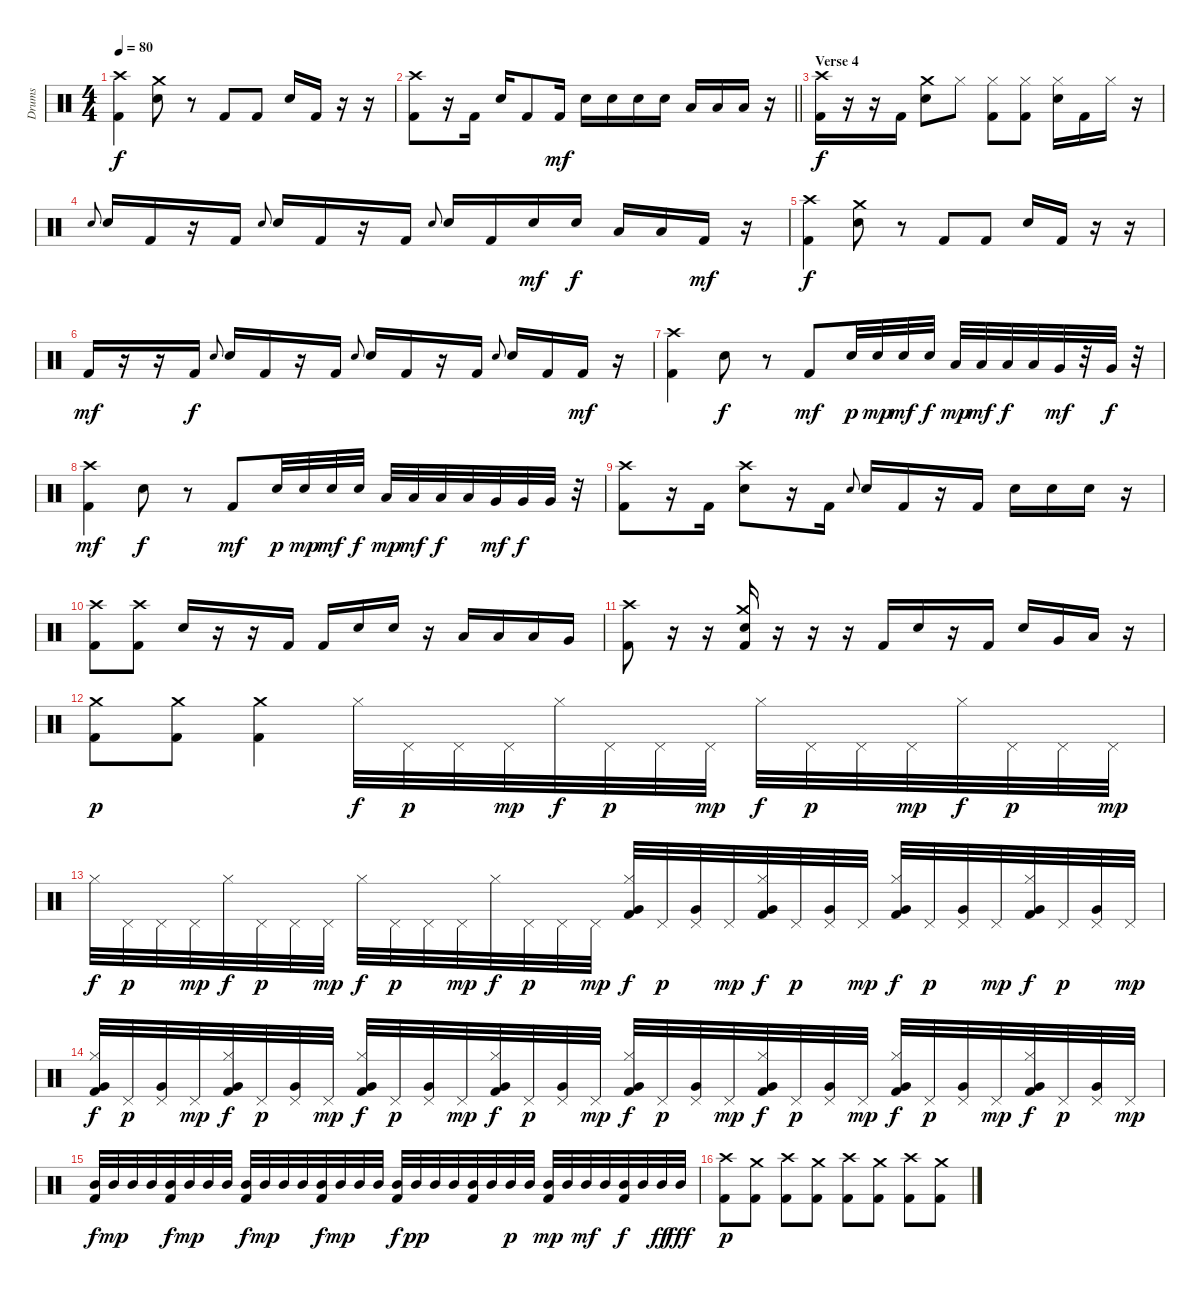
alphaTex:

\track ("Drums" "Drums") {instrument percussion}
\staff {score}
\articulation defaults
\ts (4 4)
\tempo 80
\clef neutral
\ks c
("Crash high (hit)" "Kick (hit) 2").4{dy f} ("Crash medium (hit)" "Snare (hit) 2").8 r.8 "Kick (hit) 2".8 "Kick (hit) 2".8 "Snare (hit) 2".16 "Kick (hit) 2".16 r.16 r.16 |
\barLineRight lightlight
("Crash high (hit)" "Kick (hit) 2").8 r.16 "Kick (hit) 2".16 "Snare (hit) 2".16 "Kick (hit) 2".8 "Kick (hit) 2".16{dy mf} "Snare (hit) 2".16 "Snare (hit) 2".16 "Snare (hit) 2".16 "Snare (hit) 2".16 "Low Tom (hit)".16 "Low Tom (hit)".16 "Low Tom (hit)".16 r.16 |
\section ("" "Verse 4")
("Crash high (hit)" "Kick (hit) 2").16{dy f} r.16 r.16 "Kick (hit) 2".16 ("Crash medium (hit)" "Snare (hit) 2").8 "Hi-Hat (closed)".8 ("Hi-Hat (closed)" "Kick (hit) 2").8 ("Hi-Hat (closed)" "Kick (hit) 2").8 ("Hi-Hat (closed)" "Snare (hit) 2").16 "Kick (hit) 2".16 "Hi-Hat (closed)".16 r.16 |
"Snare (hit) 2".8{gr onbeat} "Snare (hit) 2".16 "Kick (hit) 2".16 r.16 "Kick (hit) 2".16 "Snare (hit) 2".8{gr onbeat} "Snare (hit) 2".16 "Kick (hit) 2".16 r.16 "Kick (hit) 2".16 "Snare (hit) 2".8{gr onbeat} "Snare (hit) 2".16 "Kick (hit) 2".16 "Snare (hit) 2".16{dy mf} "Snare (hit) 2".16{dy f} "Low Tom (hit)".16 "Low Tom (hit)".16 "Kick (hit) 2".16{dy mf} r.16 |
("Crash high (hit)" "Kick (hit) 2").4{dy f} ("Crash medium (hit)" "Snare (hit) 2").8 r.8 "Kick (hit) 2".8 "Kick (hit) 2".8 "Snare (hit) 2".16 "Kick (hit) 2".16 r.16 r.16 |
"Kick (hit) 2".16{dy mf} r.16 r.16 "Kick (hit) 2".16{dy f} "Snare (hit) 2".8{gr onbeat} "Snare (hit) 2".16 "Kick (hit) 2".16 r.16 "Kick (hit) 2".16 "Snare (hit) 2".8{gr onbeat} "Snare (hit) 2".16 "Kick (hit) 2".16 r.16 "Kick (hit) 2".16 "Snare (hit) 2".8{gr onbeat} "Snare (hit) 2".16 "Kick (hit) 2".16 "Kick (hit) 2".16{dy mf} r.16 |
("Crash high (hit)" "Kick (hit) 2").4 "Snare (hit) 2".8{dy f} r.8 "Kick (hit) 2".8{dy mf} "Snare (hit) 2".32{dy p} "Snare (hit) 2".32{dy mp} "Snare (hit) 2".32{dy mf} "Snare (hit) 2".32{dy f} "Low Tom (hit)".32{dy mp} "Low Tom (hit)".32{dy mf} "Low Tom (hit)".32{dy f} "Low Tom (hit)".32 "Very Low Tom (hit)".32{dy mf} r.32 "Very Low Tom (hit)".32{dy f} r.32 |
("Crash high (hit)" "Kick (hit) 2").4{dy mf} "Snare (hit) 2".8{dy f} r.8 "Kick (hit) 2".8{dy mf} "Snare (hit) 2".32{dy p} "Snare (hit) 2".32{dy mp} "Snare (hit) 2".32{dy mf} "Snare (hit) 2".32{dy f} "Low Tom (hit)".32{dy mp} "Low Tom (hit)".32{dy mf} "Low Tom (hit)".32{dy f} "Low Tom (hit)".32 "Very Low Tom (hit)".32{dy mf} "Very Low Tom (hit)".32{dy f} "Very Low Tom (hit)".32 r.32 |
("Crash high (hit)" "Kick (hit) 2").8 r.16 "Kick (hit) 2".16 ("Crash high (hit)" "Snare (hit) 2").8 r.16 "Kick (hit) 2".16 "Snare (hit) 2".8{gr onbeat} "Snare (hit) 2".16 "Kick (hit) 2".16 r.16 "Kick (hit) 2".16 "Snare (hit) 2".16 "Snare (hit) 2".16 "Snare (hit) 2".16 r.16 |
("Crash high (hit)" "Kick (hit) 2").8 ("Crash high (hit)" "Kick (hit) 2").8 "Snare (hit) 2".16 r.16 r.16 "Kick (hit) 2".16 "Kick (hit) 2".16 "Snare (hit) 2".16 "Snare (hit) 2".16 r.16 "Low Tom (hit)".16 "Low Tom (hit)".16 "Low Tom (hit)".16 "Very Low Tom (hit)".16 |
("Crash high (hit)" "Kick (hit) 2").8 r.16 r.16 ("Crash medium (hit)" "Snare (hit) 2" "Kick (hit) 2").16 r.16 r.16 r.16 "Kick (hit) 2".16 "Snare (hit) 2".16 r.16 "Kick (hit) 2".16 "Snare (hit) 2".16 "Very Low Tom (hit)".16 "Low Tom (hit)".16 r.16 |
("Crash medium (hit)" "Kick (hit) 2").8{dy p} ("Crash medium (hit)" "Kick (hit) 2").8 ("Crash medium (hit)" "Kick (hit) 2").4 "Hi-Hat (closed)".32{dy f} "Pedal Hi-Hat (hit)".32{dy p} "Pedal Hi-Hat (hit)".32 "Pedal Hi-Hat (hit)".32{dy mp} "Hi-Hat (closed)".32{dy f} "Pedal Hi-Hat (hit)".32{dy p} "Pedal Hi-Hat (hit)".32 "Pedal Hi-Hat (hit)".32{dy mp} "Hi-Hat (closed)".32{dy f} "Pedal Hi-Hat (hit)".32{dy p} "Pedal Hi-Hat (hit)".32 "Pedal Hi-Hat (hit)".32{dy mp} "Hi-Hat (closed)".32{dy f} "Pedal Hi-Hat (hit)".32{dy p} "Pedal Hi-Hat (hit)".32 "Pedal Hi-Hat (hit)".32{dy mp} |
"Hi-Hat (closed)".32{dy f} "Pedal Hi-Hat (hit)".32{dy p} "Pedal Hi-Hat (hit)".32 "Pedal Hi-Hat (hit)".32{dy mp} "Hi-Hat (closed)".32{dy f} "Pedal Hi-Hat (hit)".32{dy p} "Pedal Hi-Hat (hit)".32 "Pedal Hi-Hat (hit)".32{dy mp} "Hi-Hat (closed)".32{dy f} "Pedal Hi-Hat (hit)".32{dy p} "Pedal Hi-Hat (hit)".32 "Pedal Hi-Hat (hit)".32{dy mp} "Hi-Hat (closed)".32{dy f} "Pedal Hi-Hat (hit)".32{dy p} "Pedal Hi-Hat (hit)".32 "Pedal Hi-Hat (hit)".32{dy mp} ("Hi-Hat (closed)" "Very Low Tom (hit)" "Kick (hit) 2").32{dy f} "Pedal Hi-Hat (hit)".32{dy p} ("Pedal Hi-Hat (hit)" "Very Low Tom (hit)").32 "Pedal Hi-Hat (hit)".32{dy mp} ("Hi-Hat (closed)" "Very Low Tom (hit)" "Kick (hit) 2").32{dy f} "Pedal Hi-Hat (hit)".32{dy p} ("Pedal Hi-Hat (hit)" "Very Low Tom (hit)").32 "Pedal Hi-Hat (hit)".32{dy mp} ("Hi-Hat (closed)" "Very Low Tom (hit)" "Kick (hit) 2").32{dy f} "Pedal Hi-Hat (hit)".32{dy p} ("Pedal Hi-Hat (hit)" "Very Low Tom (hit)").32 "Pedal Hi-Hat (hit)".32{dy mp} ("Hi-Hat (closed)" "Very Low Tom (hit)" "Kick (hit) 2").32{dy f} "Pedal Hi-Hat (hit)".32{dy p} ("Pedal Hi-Hat (hit)" "Very Low Tom (hit)").32 "Pedal Hi-Hat (hit)".32{dy mp} |
("Hi-Hat (closed)" "Very Low Tom (hit)" "Kick (hit) 2").32{dy f} "Pedal Hi-Hat (hit)".32{dy p} ("Pedal Hi-Hat (hit)" "Very Low Tom (hit)").32 "Pedal Hi-Hat (hit)".32{dy mp} ("Hi-Hat (closed)" "Very Low Tom (hit)" "Kick (hit) 2").32{dy f} "Pedal Hi-Hat (hit)".32{dy p} ("Pedal Hi-Hat (hit)" "Very Low Tom (hit)").32 "Pedal Hi-Hat (hit)".32{dy mp} ("Hi-Hat (closed)" "Very Low Tom (hit)" "Kick (hit) 2").32{dy f} "Pedal Hi-Hat (hit)".32{dy p} ("Pedal Hi-Hat (hit)" "Very Low Tom (hit)").32 "Pedal Hi-Hat (hit)".32{dy mp} ("Hi-Hat (closed)" "Very Low Tom (hit)" "Kick (hit) 2").32{dy f} "Pedal Hi-Hat (hit)".32{dy p} ("Pedal Hi-Hat (hit)" "Very Low Tom (hit)").32 "Pedal Hi-Hat (hit)".32{dy mp} ("Hi-Hat (closed)" "Very Low Tom (hit)" "Kick (hit) 2").32{dy f} "Pedal Hi-Hat (hit)".32{dy p} ("Pedal Hi-Hat (hit)" "Very Low Tom (hit)").32 "Pedal Hi-Hat (hit)".32{dy mp} ("Hi-Hat (closed)" "Very Low Tom (hit)" "Kick (hit) 2").32{dy f} "Pedal Hi-Hat (hit)".32{dy p} ("Pedal Hi-Hat (hit)" "Very Low Tom (hit)").32 "Pedal Hi-Hat (hit)".32{dy mp} ("Hi-Hat (closed)" "Very Low Tom (hit)" "Kick (hit) 2").32{dy f} "Pedal Hi-Hat (hit)".32{dy p} ("Pedal Hi-Hat (hit)" "Very Low Tom (hit)").32 "Pedal Hi-Hat (hit)".32{dy mp} ("Hi-Hat (closed)" "Very Low Tom (hit)" "Kick (hit) 2").32{dy f} "Pedal Hi-Hat (hit)".32{dy p} ("Pedal Hi-Hat (hit)" "Very Low Tom (hit)").32 "Pedal Hi-Hat (hit)".32{dy mp} |
("Mid Tom (hit)" "Kick (hit) 2").32{dy f} "Mid Tom (hit)".32{dy mp} "Mid Tom (hit)".32 "Mid Tom (hit)".32 ("Mid Tom (hit)" "Kick (hit) 2").32{dy f} "Mid Tom (hit)".32{dy mp} "Mid Tom (hit)".32 "Mid Tom (hit)".32 ("Mid Tom (hit)" "Kick (hit) 2").32{dy f} "Mid Tom (hit)".32{dy mp} "Mid Tom (hit)".32 "Mid Tom (hit)".32 ("Mid Tom (hit)" "Kick (hit) 2").32{dy f} "Mid Tom (hit)".32{dy mp} "Mid Tom (hit)".32 "Mid Tom (hit)".32 ("Mid Tom (hit)" "Kick (hit) 2").32{dy f} "Mid Tom (hit)".32{dy pp} "Mid Tom (hit)".32 "Mid Tom (hit)".32 ("Mid Tom (hit)" "Kick (hit) 2").32 "Mid Tom (hit)".32 "Mid Tom (hit)".32{dy p} "Mid Tom (hit)".32 ("Mid Tom (hit)" "Kick (hit) 2").32{dy mp} "Mid Tom (hit)".32 "Mid Tom (hit)".32{dy mf} "Mid Tom (hit)".32 ("Mid Tom (hit)" "Kick (hit) 2").32{dy f} "Mid Tom (hit)".32 "Mid Tom (hit)".32{dy ff} "Mid Tom (hit)".32{dy fff} |
("Crash high (hit)" "Kick (hit) 2").8{dy p} ("Crash medium (hit)" "Kick (hit) 2").8 ("Crash high (hit)" "Kick (hit) 2").8 ("Crash medium (hit)" "Kick (hit) 2").8 ("Crash high (hit)" "Kick (hit) 2").8 ("Crash medium (hit)" "Kick (hit) 2").8 ("Crash high (hit)" "Kick (hit) 2").8 ("Crash medium (hit)" "Kick (hit) 2").8
